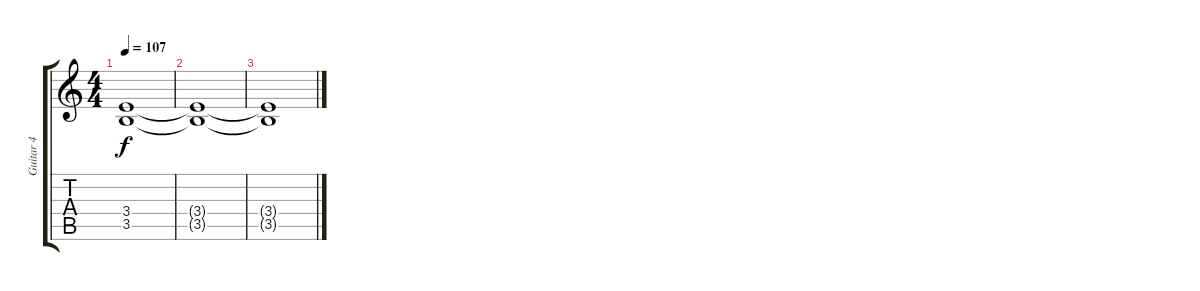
\track ("Guitar 4" "Guitar 4") {instrument overdrivenguitar}
\staff {score tabs}
\tuning (Eb4 Bb3 Gb3 Db3 Ab2 Eb2) {hide}
\ts (4 4)
\tempo 107
\clef g2
\ks c
(3.4{t} 3.5{t}).1{dy f} |
(3.4{t} 3.5{t}).1 |
(3.4{t} 3.5{t}).1
